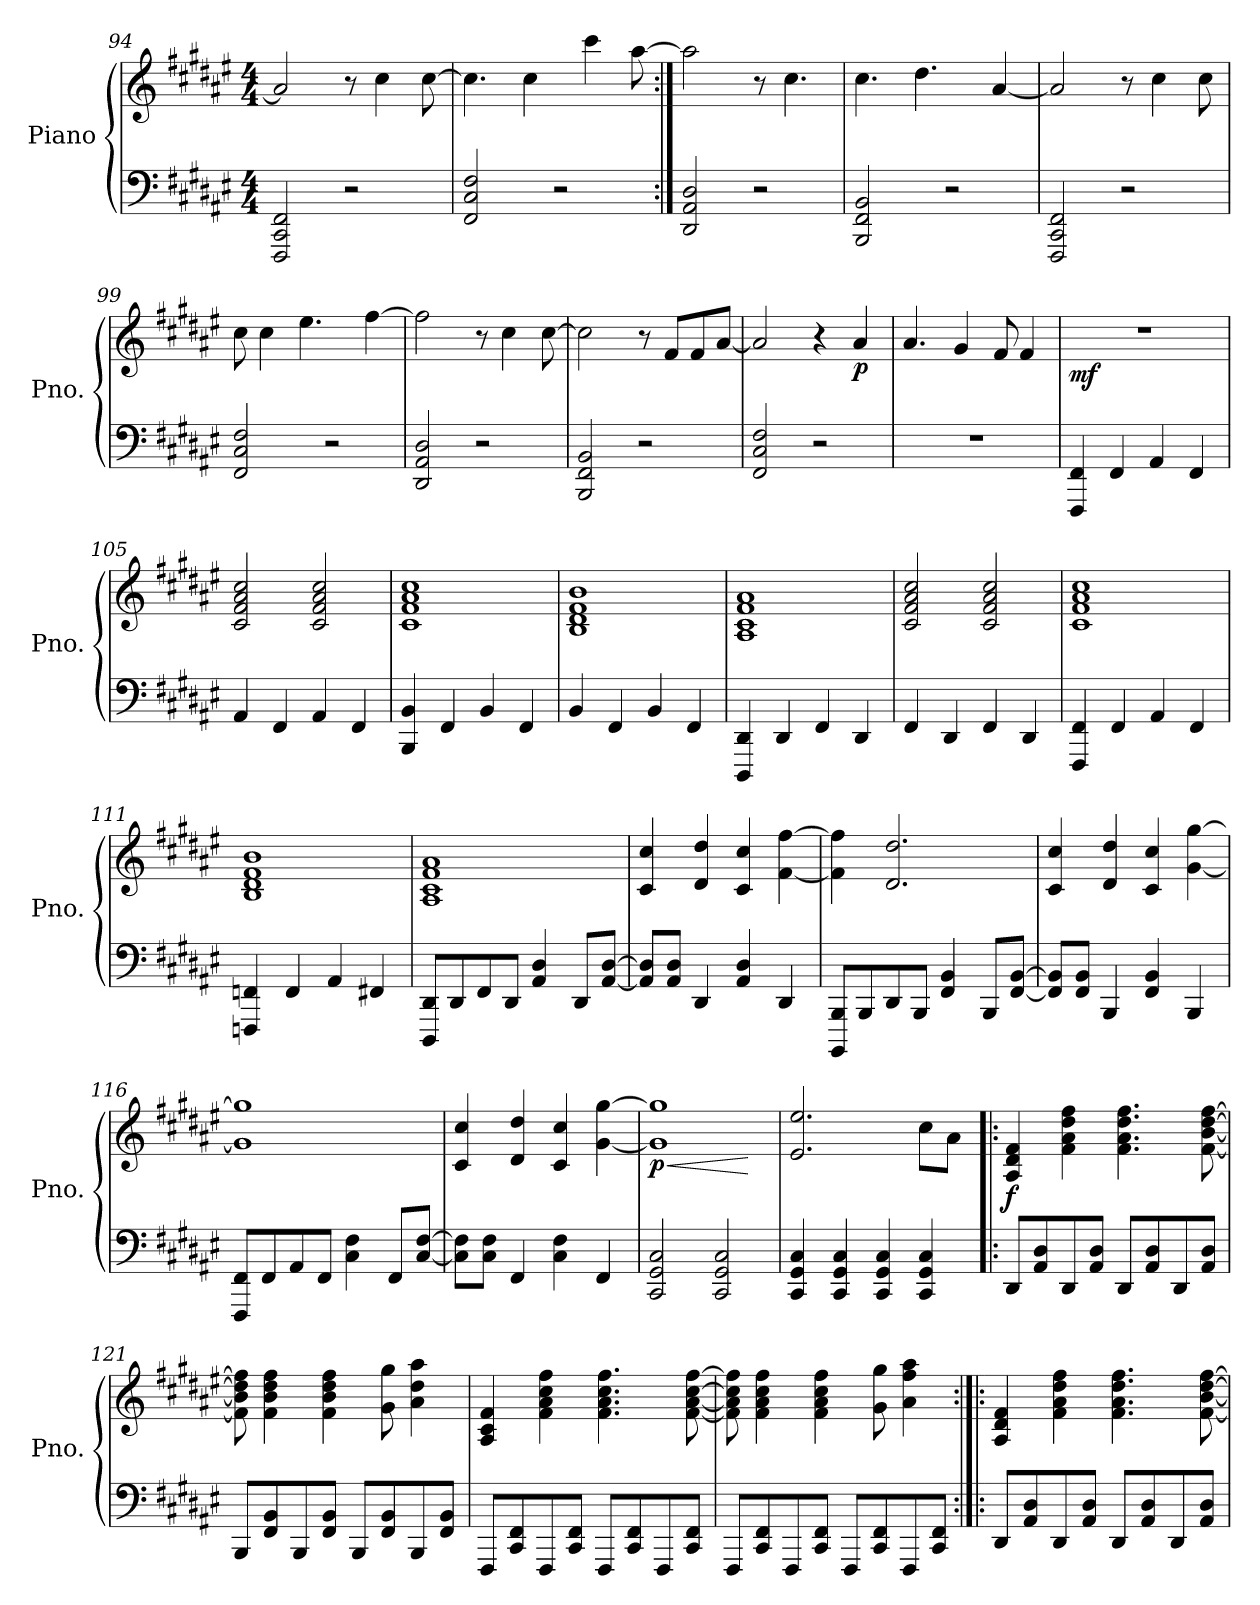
**kern	**kern	**dynam
*part1	*part1	*part1
*staff2	*staff1	*staff1/2
*I"Piano	*	*
*I'Pno.	*	*
*clefF4	*clefG2	*
*k[f#c#g#d#a#e#]	*k[f#c#g#d#a#e#]	*
*M4/4	*M4/4	*
=94	=94	=94
2FFF#/ 2CC#/ 2FF#/	2a#/]	.
2r	8r	.
.	4cc#\	.
.	[8cc#\	.
=95	=95	=95
2FF#/ 2C#/ 2F#/	4.cc#\]	.
.	4cc#\	.
2r	.	.
.	4ccc#\	.
.	[8aa#\	.
=96:|!	=96:|!	=96:|!
2DD#/ 2AA#/ 2D#/	2aa#\]	.
2r	8r	.
.	4.cc#\	.
=97	=97	=97
2BBB/ 2FF#/ 2BB/	4.cc#\	.
.	4.dd#\	.
2r	.	.
.	[4a#/	.
=98	=98	=98
2FFF#/ 2CC#/ 2FF#/	2a#/]	.
2r	8r	.
.	4cc#\	.
.	8cc#\	.
=99	=99	=99
2FF#/ 2C#/ 2F#/	8cc#\	.
.	4cc#\	.
.	4.ee#\	.
2r	.	.
.	[4ff#\	.
!!LO:PB:g=z
=100	=100	=100
2DD#/ 2AA#/ 2D#/	2ff#\]	.
2r	8r	.
.	4cc#\	.
.	[8cc#\	.
=101	=101	=101
2BBB/ 2FF#/ 2BB/	2cc#\]	.
2r	8r	.
.	8f#/L	.
.	8f#/	.
.	[8a#/J	.
=102	=102	=102
2FF#/ 2C#/ 2F#/	2a#/]	.
2r	4r	.
!	!	!LO:DY:b
.	4a#/	p
=103	=103	=103
1r	4.a#/	.
.	4g#/	.
.	8f#/	.
.	4f#/	.
=104	=104	=104
!	!	!LO:DY:b
4FFF#/ 4FF#/	1r	mf
4FF#/	.	.
4AA#/	.	.
4FF#/	.	.
=105	=105	=105
4AA#/	2c#/ 2f#/ 2a#/ 2cc#/	.
4FF#/	.	.
4AA#/	2c#/ 2f#/ 2a#/ 2cc#/	.
4FF#/	.	.
=106	=106	=106
4BBB/ 4BB/	1c# 1f# 1a# 1cc#	.
4FF#/	.	.
4BB/	.	.
4FF#/	.	.
=107	=107	=107
4BB/	1B 1d# 1f# 1b	.
4FF#/	.	.
4BB/	.	.
4FF#/	.	.
!!LO:LB:g=z
=108	=108	=108
4DDD#/ 4DD#/	1A# 1c# 1f# 1a#	.
4DD#/	.	.
4FF#/	.	.
4DD#/	.	.
=109	=109	=109
4FF#/	2c#/ 2f#/ 2a#/ 2cc#/	.
4DD#/	.	.
4FF#/	2c#/ 2f#/ 2a#/ 2cc#/	.
4DD#/	.	.
=110	=110	=110
4FFF#/ 4FF#/	1c# 1f# 1a# 1cc#	.
4FF#/	.	.
4AA#/	.	.
4FF#/	.	.
=111	=111	=111
4FFFn/ 4FFn/	1B 1d# 1f# 1b	.
4FF/	.	.
4AA#/	.	.
4FF#X/	.	.
=112	=112	=112
8DDD#/ 8DD#/L	1A# 1c# 1f# 1a#	.
8DD#/	.	.
8FF#/	.	.
8DD#/J	.	.
4AA#/ 4D#/	.	.
8DD#/L	.	.
[8AA#/ [8D#/J	.	.
=113	=113	=113
8AA#/] 8D#/]L	4c#/ 4cc#/	.
8AA#/ 8D#/J	.	.
4DD#/	4d#/ 4dd#/	.
4AA#/ 4D#/	4c#/ 4cc#/	.
4DD#/	[4f#\ [4ff#\	.
!!LO:LB:g=z
=114	=114	=114
8BBBB/ 8BBB/L	4f#\] 4ff#\]	.
8BBB/	.	.
8DD#/	2.d#/ 2.dd#/	.
8BBB/J	.	.
4FF#/ 4BB/	.	.
8BBB/L	.	.
[8FF#/ [8BB/J	.	.
=115	=115	=115
8FF#/] 8BB/]L	4c#/ 4cc#/	.
8FF#/ 8BB/J	.	.
4BBB/	4d#/ 4dd#/	.
4FF#/ 4BB/	4c#/ 4cc#/	.
4BBB/	[4g#\ [4gg#\	.
=116	=116	=116
8FFF#/ 8FF#/L	1g#] 1gg#]	.
8FF#/	.	.
8AA#/	.	.
8FF#/J	.	.
4C#\ 4F#\	.	.
8FF#/L	.	.
[8C#/ [8F#/J	.	.
=117	=117	=117
8C#\] 8F#\]L	4c#/ 4cc#/	.
8C#\ 8F#\J	.	.
4FF#/	4d#/ 4dd#/	.
4C#\ 4F#\	4c#/ 4cc#/	.
4FF#/	[4g#\ [4gg#\	.
=118	=118	=118
!	!	!LO:HP:b
!	!	!LO:DY:n=1:b
2CC#/ 2GG#/ 2C#/	1g#] 1gg#]	< p
2CC#/ 2GG#/ 2C#/	.	.
.	.	[
=119	=119	=119
4CC#/ 4GG#/ 4C#/	2.e#/ 2.ee#/	.
4CC#/ 4GG#/ 4C#/	.	.
4CC#/ 4GG#/ 4C#/	.	.
4CC#/ 4GG#/ 4C#/	8cc#\L	.
.	8a#\J	.
!!LO:LB:g=z
=120!|:	=120!|:	=120!|:
!	!	!LO:DY:b
8DD#/L	4A#/ 4d#/ 4f#/	f
8AA#/ 8D#/	.	.
8DD#/	4f#\ 4a#\ 4dd#\ 4ff#\	.
8AA#/ 8D#/J	.	.
8DD#/L	4.f#\ 4.a#\ 4.dd#\ 4.ff#\	.
8AA#/ 8D#/	.	.
8DD#/	.	.
8AA#/ 8D#/J	[8f#\ [8b\ [8dd#\ [8ff#\	.
=121	=121	=121
8BBB/L	8f#\] 8b\] 8dd#\] 8ff#\]	.
8FF#/ 8BB/	4f#\ 4b\ 4dd#\ 4ff#\	.
8BBB/	.	.
8FF#/ 8BB/J	4f#\ 4b\ 4dd#\ 4ff#\	.
8BBB/L	.	.
8FF#/ 8BB/	8g#\ 8gg#\	.
8BBB/	4a#\ 4dd#\ 4aa#\	.
8FF#/ 8BB/J	.	.
=122	=122	=122
8FFF#/L	4A#/ 4c#/ 4f#/	.
8CC#/ 8FF#/	.	.
8FFF#/	4f#\ 4a#\ 4cc#\ 4ff#\	.
8CC#/ 8FF#/J	.	.
8FFF#/L	4.f#\ 4.a#\ 4.cc#\ 4.ff#\	.
8CC#/ 8FF#/	.	.
8FFF#/	.	.
8CC#/ 8FF#/J	[8f#\ [8a#\ [8cc#\ [8ff#\	.
=123	=123	=123
8FFF#/L	8f#\] 8a#\] 8cc#\] 8ff#\]	.
8CC#/ 8FF#/	4f#\ 4a#\ 4cc#\ 4ff#\	.
8FFF#/	.	.
8CC#/ 8FF#/J	4f#\ 4a#\ 4cc#\ 4ff#\	.
8FFF#/L	.	.
8CC#/ 8FF#/	8g#\ 8gg#\	.
8FFF#/	4a#\ 4ff#\ 4aa#\	.
8CC#/ 8FF#/J	.	.
!!LO:LB:g=z
=124:|!|:	=124:|!|:	=124:|!|:
8DD#/L	4A#/ 4d#/ 4f#/	.
8AA#/ 8D#/	.	.
8DD#/	4f#\ 4a#\ 4dd#\ 4ff#\	.
8AA#/ 8D#/J	.	.
8DD#/L	4.f#\ 4.a#\ 4.dd#\ 4.ff#\	.
8AA#/ 8D#/	.	.
8DD#/	.	.
8AA#/ 8D#/J	[8f#\ [8b\ [8dd#\ [8ff#\	.
=	=	=
*-	*-	*-
